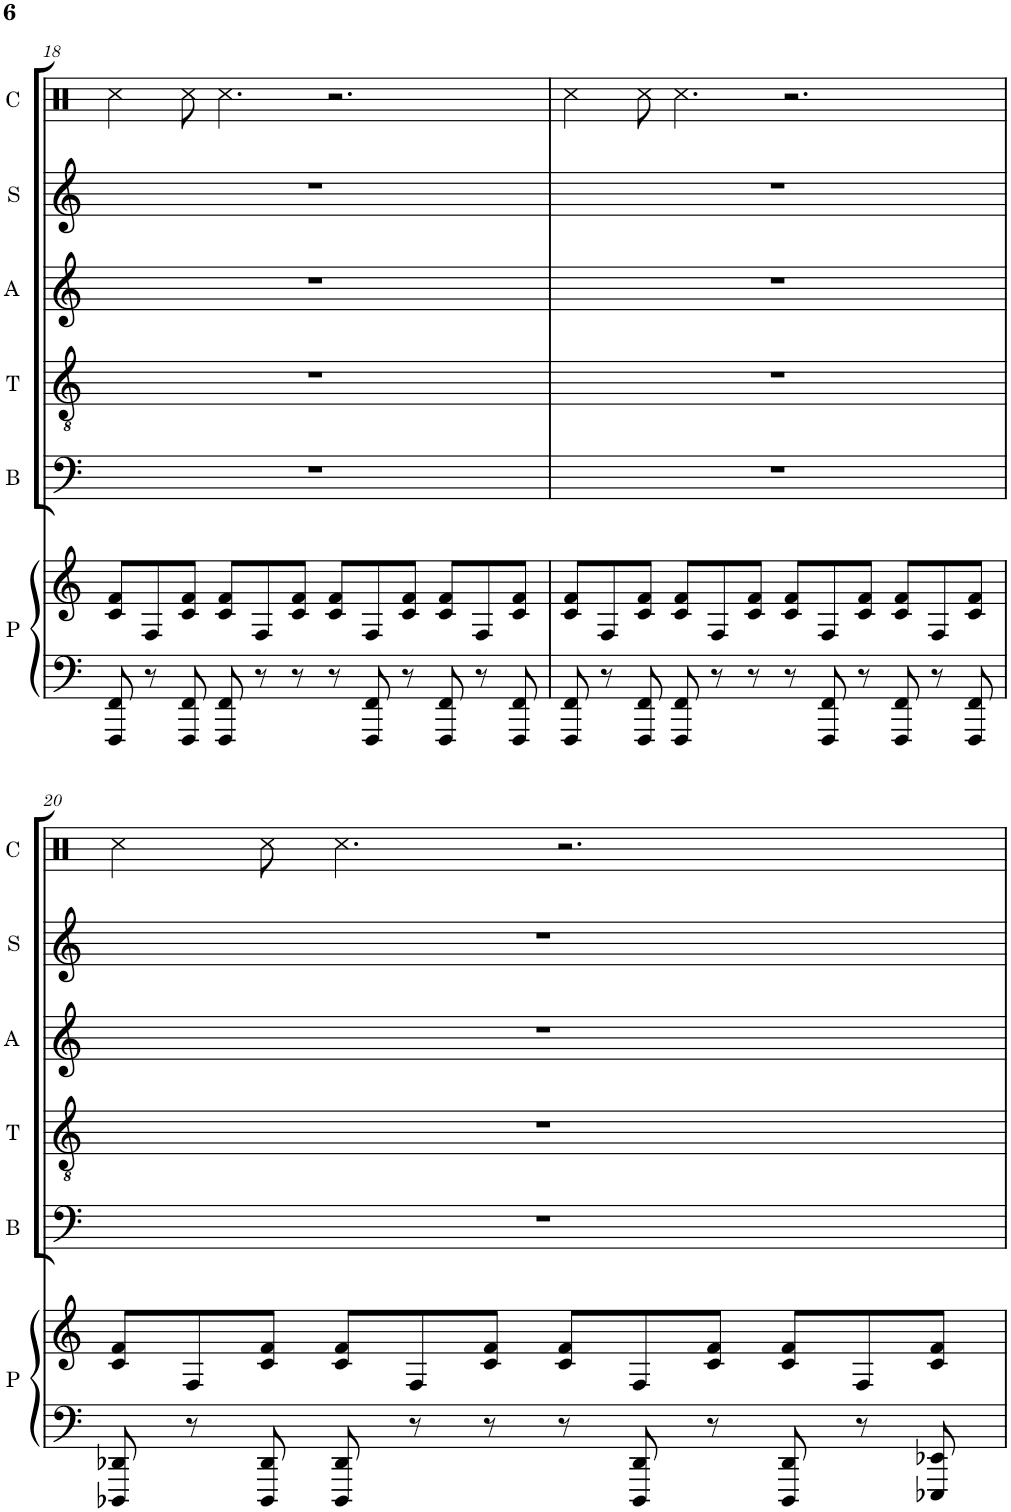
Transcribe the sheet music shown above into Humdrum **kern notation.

**kern	**kern	**kern	**kern	**kern	**kern	**kern
*part6	*part6	*part5	*part4	*part3	*part2	*part1
*staff7	*staff6	*staff5	*staff4	*staff3	*staff2	*staff1
*I"Piano	*	*I"Bass	*I"Tenor	*I"Alto	*I"Soprano	*I"Claps
*I'P	*	*I'B	*I'T	*I'A	*I'S	*I'C
!!LO:PB:g=z
*clefF4	*clefG2	*clefF4	*clefGv2	*clefG2	*clefG2	*clefX
*	*	*	*	*	*	*Trd14c24
*k[]	*k[]	*k[]	*k[]	*k[]	*k[]	*k[]
*M12/8	*M12/8	*M12/8	*M12/8	*M12/8	*M12/8	*M12/8
=18	=18	=18	=18	=18	=18	=18
8FFF/ 8FF/	8c/ 8f/L	1.r	1.r	1.r	1.r	4cc\
8r	8F/	.	.	.	.	.
8FFF/ 8FF/	8c/ 8f/J	.	.	.	.	8cc\
8FFF/ 8FF/	8c/ 8f/L	.	.	.	.	4.cc\
8r	8F/	.	.	.	.	.
8r	8c/ 8f/J	.	.	.	.	.
8r	8c/ 8f/L	.	.	.	.	2.r
8FFF/ 8FF/	8F/	.	.	.	.	.
8r	8c/ 8f/J	.	.	.	.	.
8FFF/ 8FF/	8c/ 8f/L	.	.	.	.	.
8r	8F/	.	.	.	.	.
8FFF/ 8FF/	8c/ 8f/J	.	.	.	.	.
=19	=19	=19	=19	=19	=19	=19
8FFF/ 8FF/	8c/ 8f/L	1.r	1.r	1.r	1.r	4cc\
8r	8F/	.	.	.	.	.
8FFF/ 8FF/	8c/ 8f/J	.	.	.	.	8cc\
8FFF/ 8FF/	8c/ 8f/L	.	.	.	.	4.cc\
8r	8F/	.	.	.	.	.
8r	8c/ 8f/J	.	.	.	.	.
8r	8c/ 8f/L	.	.	.	.	2.r
8FFF/ 8FF/	8F/	.	.	.	.	.
8r	8c/ 8f/J	.	.	.	.	.
8FFF/ 8FF/	8c/ 8f/L	.	.	.	.	.
8r	8F/	.	.	.	.	.
8FFF/ 8FF/	8c/ 8f/J	.	.	.	.	.
!!LO:LB:g=z
=20	=20	=20	=20	=20	=20	=20
8DDD-X/ 8DD-X/	8c/ 8f/L	1.r	1.r	1.r	1.r	4cc\
8r	8F/	.	.	.	.	.
8DDD-/ 8DD-/	8c/ 8f/J	.	.	.	.	8cc\
8DDD-/ 8DD-/	8c/ 8f/L	.	.	.	.	4.cc\
8r	8F/	.	.	.	.	.
8r	8c/ 8f/J	.	.	.	.	.
8r	8c/ 8f/L	.	.	.	.	2.r
8DDD-/ 8DD-/	8F/	.	.	.	.	.
8r	8c/ 8f/J	.	.	.	.	.
8DDD-/ 8DD-/	8c/ 8f/L	.	.	.	.	.
8r	8F/	.	.	.	.	.
8EEE-X/ 8EE-X/	8c/ 8f/J	.	.	.	.	.
=	=	=	=	=	=	=
*-	*-	*-	*-	*-	*-	*-
